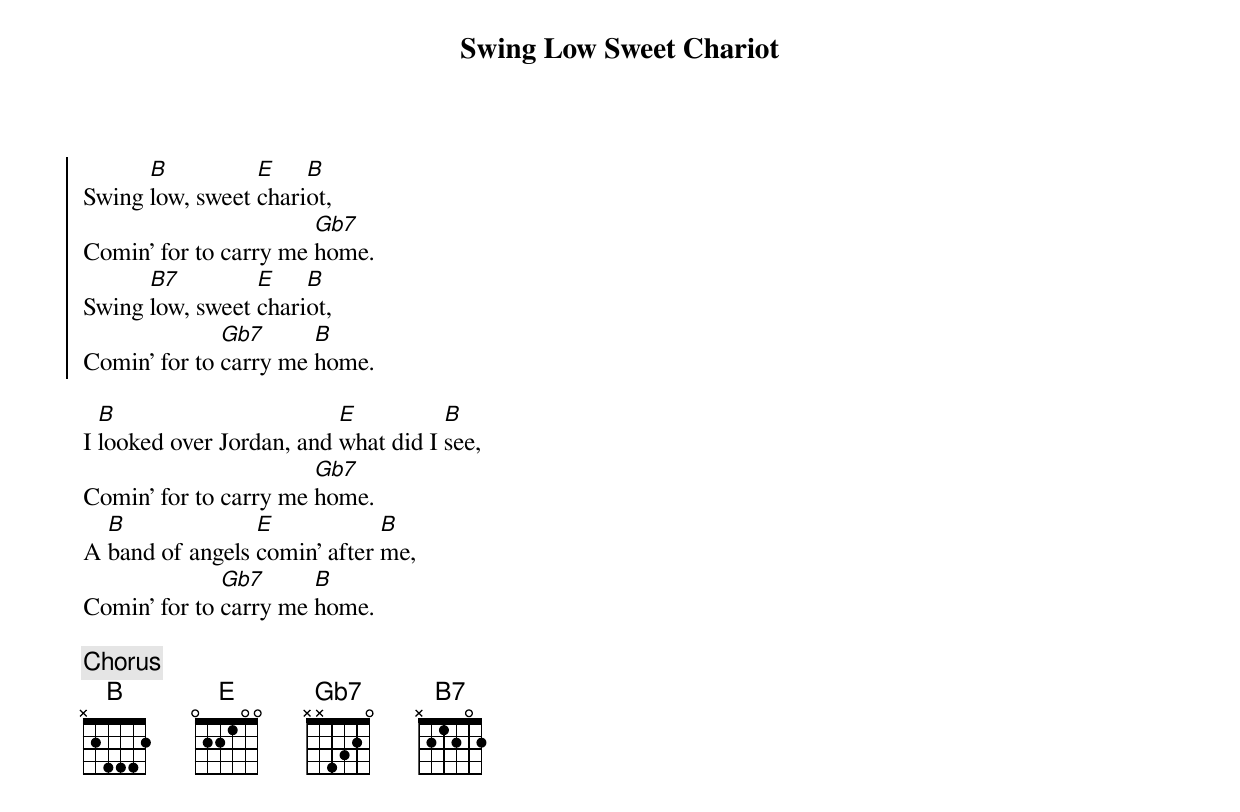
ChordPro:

{title: Swing Low Sweet Chariot}

{start_of_chorus}
Swing [B]low, sweet [E]chari[B]ot,
Comin' for to carry me [Gb7]home.
Swing [B7]low, sweet [E]chari[B]ot,
Comin' for to [Gb7]carry me [B]home.
{end_of_chorus}

I [B]looked over Jordan, and [E]what did I [B]see,
Comin' for to carry me [Gb7]home.
A [B]band of angels [E]comin' after [B]me,
Comin' for to [Gb7]carry me [B]home.

{comment: Chorus}
